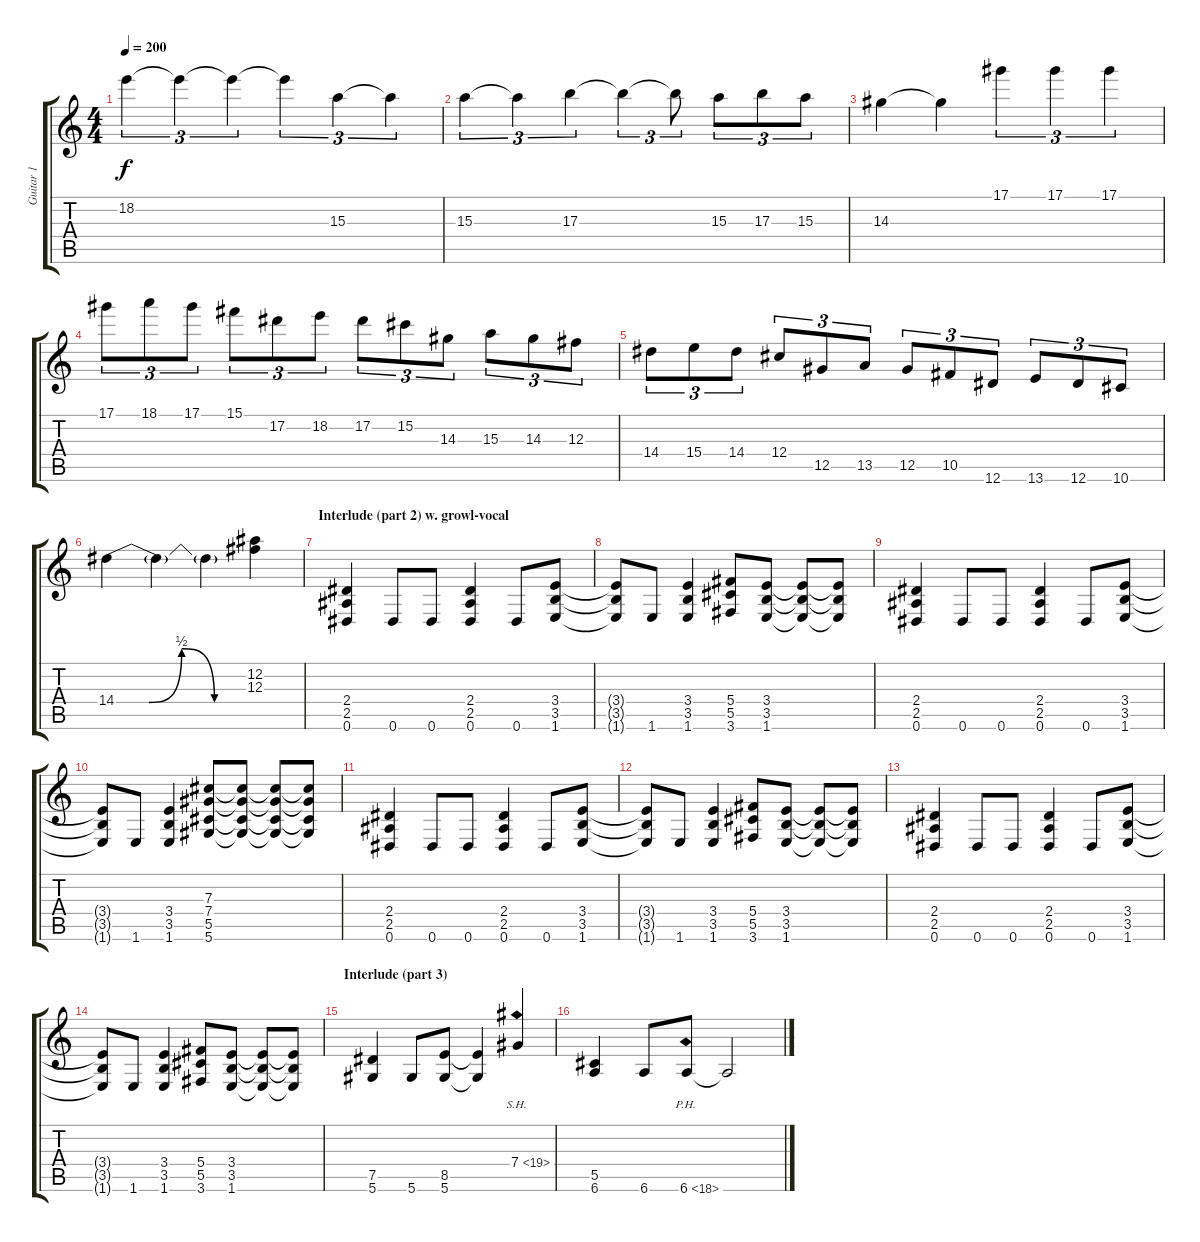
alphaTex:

\track ("Guitar 1" "Guitar 1") {instrument distortionguitar}
\staff {score tabs}
\tuning (Eb4 Bb3 Gb3 Db3 Ab2 Eb2) {hide}
\ts (4 4)
\tempo 200
\clef g2
\ks c
18.2.4{tu (3 2) dy f} 18.2{t}.4{tu (3 2)} 18.2{t}.4{tu (3 2)} 18.2{t}.4{tu (3 2)} 15.3.4{tu (3 2)} 15.3{t}.4{tu (3 2)} |
15.3.4{tu (3 2)} 15.3{t}.4{tu (3 2)} 17.3.4{tu (3 2)} 17.3{t}.4{tu (3 2)} 17.3{t}.8{tu (3 2)} 15.3.8{tu (3 2)} 17.3.8{tu (3 2)} 15.3.8{tu (3 2)} |
14.3.4 14.3{t}.4 17.1.4{tu (3 2)} 17.1.4{tu (3 2)} 17.1.4{tu (3 2)} |
17.1.8{tu (3 2)} 18.1.8{tu (3 2)} 17.1.8{tu (3 2)} 15.1.8{tu (3 2)} 17.2.8{tu (3 2)} 18.2.8{tu (3 2)} 17.2.8{tu (3 2)} 15.2.8{tu (3 2)} 14.3.8{tu (3 2)} 15.3.8{tu (3 2)} 14.3.8{tu (3 2)} 12.3.8{tu (3 2)} |
14.4.8{tu (3 2)} 15.4.8{tu (3 2)} 14.4.8{tu (3 2)} 12.4.8{tu (3 2)} 12.5.8{tu (3 2)} 13.5.8{tu (3 2)} 12.5.8{tu (3 2)} 10.5.8{tu (3 2)} 12.6.8{tu (3 2)} 13.6.8{tu (3 2)} 12.6.8{tu (3 2)} 10.6.8{tu (3 2)} |
14.4{be (custom 0 0 15 0 30 2 45 0 60 0)}.4 14.4{t}.4 14.4{t}.4 (12.2 12.3).4 |
\section ("" "Interlude (part 2) w. growl-vocal")
(2.4 2.5 0.6).4{volume 12} 0.6.8 0.6.8 (2.4 2.5 0.6).4 0.6.8 (3.4 3.5 1.6).8 |
(3.4{t} 3.5{t} 1.6{t}).8 1.6.8 (3.4 3.5 1.6).4 (5.4 5.5 3.6).8 (3.4 3.5 1.6).8 (3.4{t} 3.5{t} 1.6{t}).8 (3.4{t} 3.5{t} 1.6{t}).8 |
(2.4 2.5 0.6).4 0.6.8 0.6.8 (2.4 2.5 0.6).4 0.6.8 (3.4 3.5 1.6).8 |
(3.4{t} 3.5{t} 1.6{t}).8 1.6.8 (3.4 3.5 1.6).4 (7.3 7.4 5.5 5.6).8 (7.3{t} 7.4{t} 5.5{t} 5.6{t}).8 (7.3{t} 7.4{t} 5.5{t} 5.6{t}).8 (7.3{t} 7.4{t} 5.5{t} 5.6{t}).8 |
(2.4 2.5 0.6).4 0.6.8 0.6.8 (2.4 2.5 0.6).4 0.6.8 (3.4 3.5 1.6).8 |
(3.4{t} 3.5{t} 1.6{t}).8 1.6.8 (3.4 3.5 1.6).4 (5.4 5.5 3.6).8 (3.4 3.5 1.6).8 (3.4{t} 3.5{t} 1.6{t}).8 (3.4{t} 3.5{t} 1.6{t}).8 |
(2.4 2.5 0.6).4 0.6.8 0.6.8 (2.4 2.5 0.6).4 0.6.8 (3.4 3.5 1.6).8 |
(3.4{t} 3.5{t} 1.6{t}).8 1.6.8 (3.4 3.5 1.6).4 (5.4 5.5 3.6).8 (3.4 3.5 1.6).8 (3.4{t} 3.5{t} 1.6{t}).8 (3.4{t} 3.5{t} 1.6{t}).8 |
\section ("" "Interlude (part 3)")
(7.5 5.6).4 5.6.8 (8.5 5.6).8 (8.5{t} 5.6{t}).4 7.4{sh 12}.4 |
(5.5 6.6).4 6.6.8 6.6{ph 12}.8 6.6{t}.2
